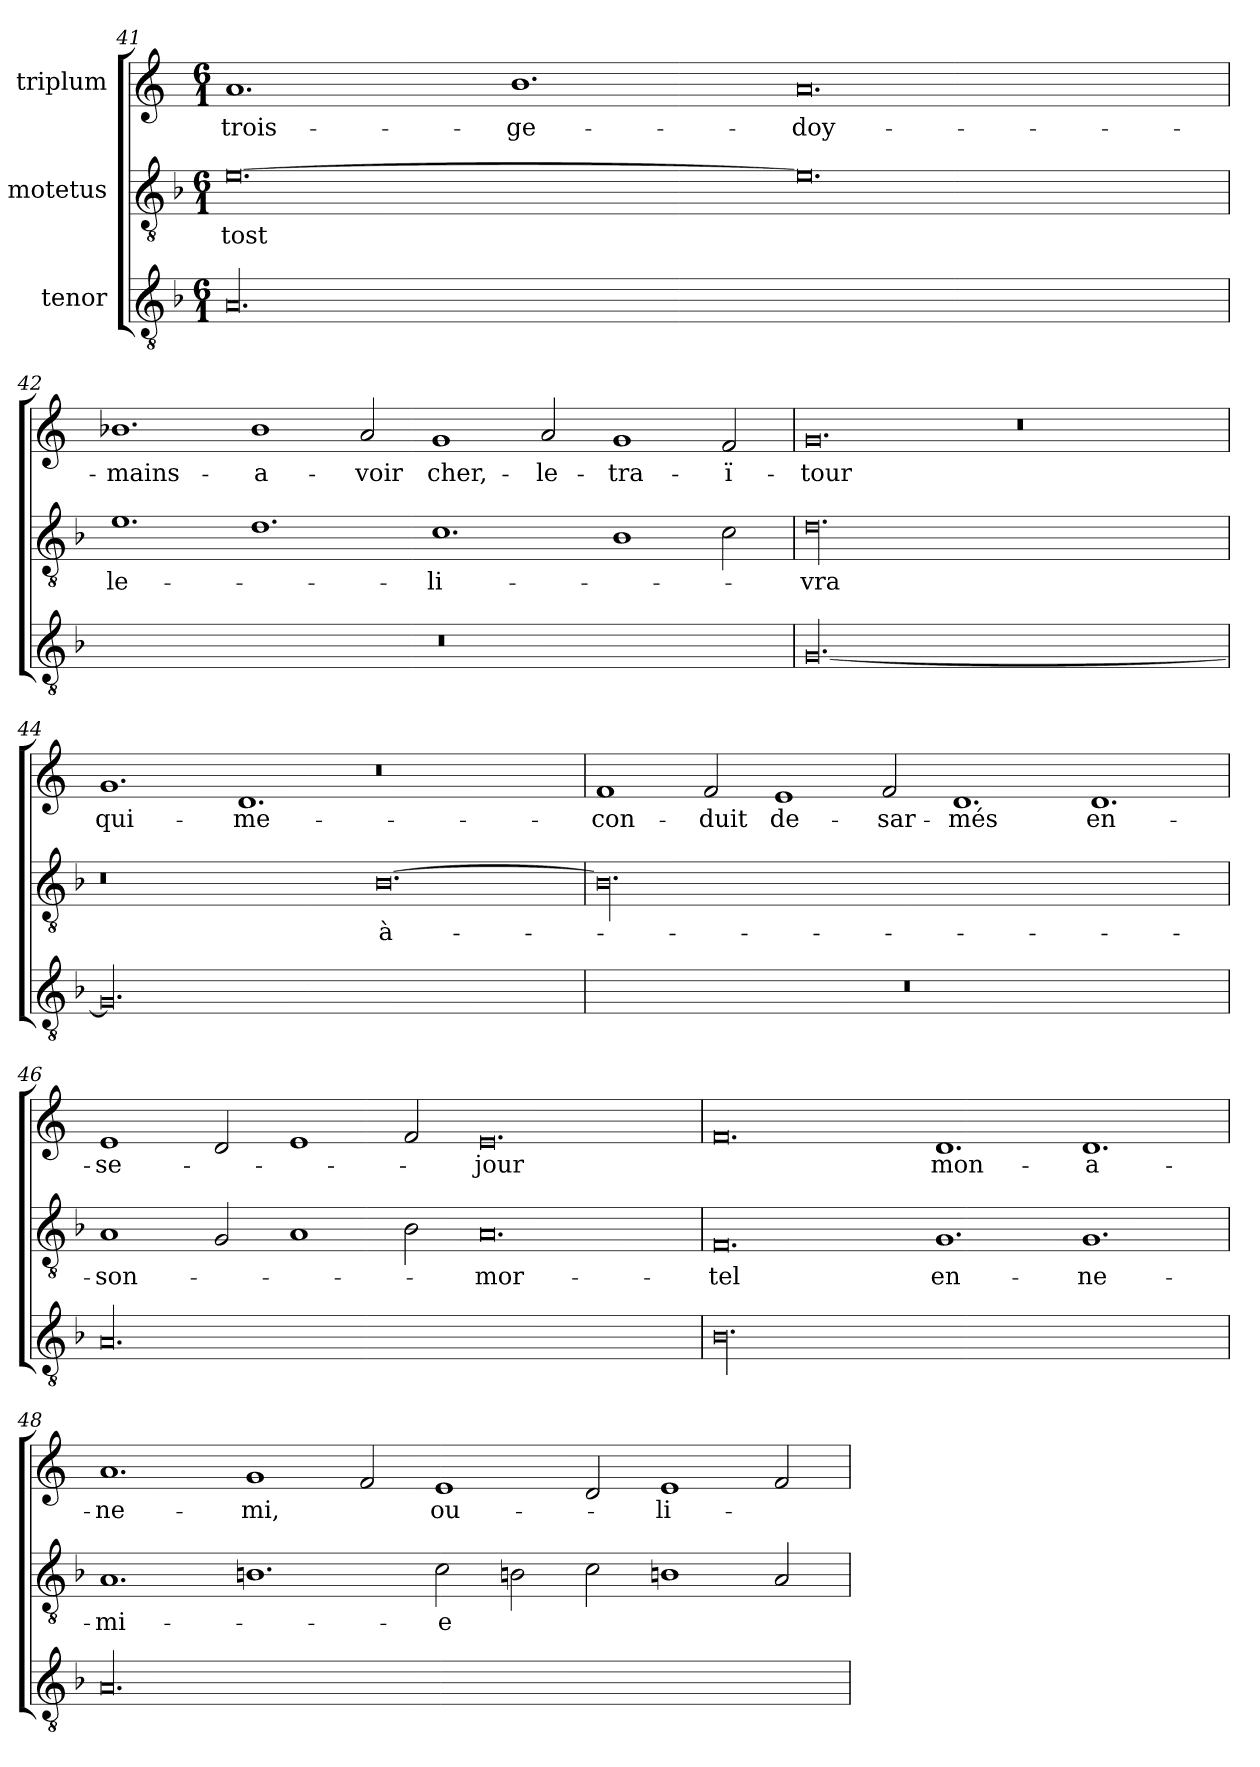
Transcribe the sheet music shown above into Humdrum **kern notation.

**kern	**kern	**text	**kern	**text
*part3	*part2	*part2	*part1	*part1
*staff3	*staff2	*staff2	*staff1	*staff1
*I"tenor	*I"motetus	*	*I"triplum	*
*clefGv2	*clefGv2	*	*clefG2	*
*k[b-]	*k[b-]	*	*k[]	*
*F:	*F:	*	*C:	*
*M6/1	*M6/1	*	*M6/1	*
=41	=41	=41	=41	=41
00.A/	[0.e\	-tost	1.a/	trois-
.	.	.	1.b\	ge-
.	0.e\]	.	0.a/	doy-
=42	=42	=42	=42	=42
00.r	1.e\	le-	1.b-X\	mains-
.	1.d\	.	1b-\	a-
.	.	.	2a/	-voir
.	1.c\	li-	1g/	cher,-
.	.	.	2a/	le-
.	1B-\	.	1g/	tra-
.	2c\	.	2f/	-ï-
!!LO:PB:g=z
=43	=43	=43	=43	=43
[00.G/	00.d\	-vra	0.g/	-tour
.	.	.	0.r	.
=44	=44	=44	=44	=44
00.G/]	0.r	.	1.g/	qui-
.	.	.	1.d/	me-
.	[0.B-\	à-	0.r	.
=45	=45	=45	=45	=45
00.r	00.B-\]	.	1f/	con-
.	.	.	2f/	-duit
.	.	.	1e/	de-
.	.	.	2f/	-sar-
.	.	.	1.d/	-més
.	.	.	1.d/	en-
=46	=46	=46	=46	=46
00.A/	1A/	son-	1e/	se-
.	2G/	.	2d/	.
.	1A/	.	1e/	.
.	2B-\	.	2f/	.
.	0.A/	mor-	0.e/	-jour
=47	=47	=47	=47	=47
00.B-\	0.F/	-tel	0.f/	.
.	1.G/	en-	1.d/	mon-
.	1.G/	-ne-	1.d/	a-
=48	=48	=48	=48	=48
00.A/	1.A/	-mi-	1.a/	ne-
.	1.Bn\	.	1g/	-mi,
.	.	.	2f/	.
.	2c\	-e	1e/	ou-
.	2Bn\	.	.	.
.	2c\	.	2d/	.
.	1Bn\	.	1e/	li-
.	2A/	.	2f/	.
=	=	=	=	=
*-	*-	*-	*-	*-
